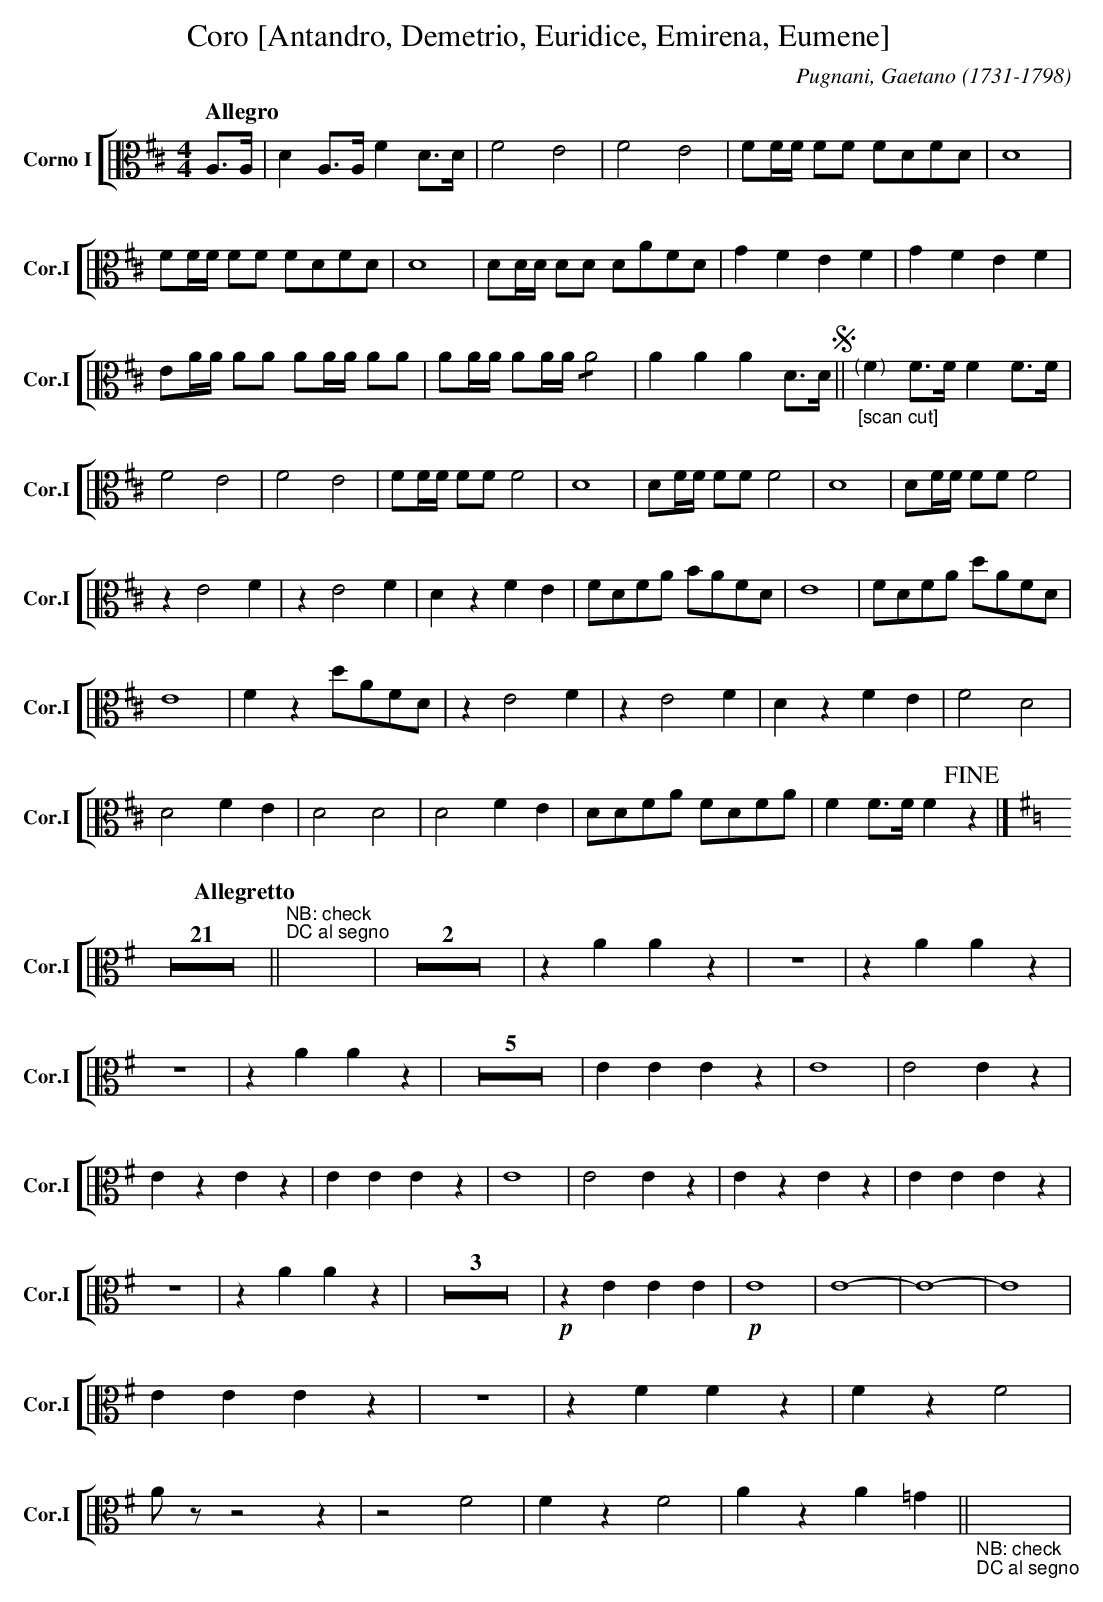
X:1
T:Coro [Antandro, Demetrio, Euridice, Emirena, Eumene]
C:Pugnani, Gaetano (1731-1798)
M:4/4
L:1/4
K:D
V: 1 clef=alto name="Corno I" sname="Cor.I"
%%staves [( 1 )]
[Q:"Allegro"] A,/>A,/ | D A,/>A,/  F D/>D/ | F2E2 | F2E2 | F/F//F// F/F/ F/D/F/D/ | D4 | F/F//F// F/F/ F/D/F/D/ |\
   D4 | D/D//D// D/D/ D/A/F/D/ | GFEF | GFEF  | E/A//A// A/A/ A/A//A// A/A/ | A/A//A// A/A//A// !/!A2 | AAA D/>D/ !segno!||\
   "_[scan cut]" "<(" ">)" F F/>F/ F F/>F/ | F2E2 |  F2E2 | F/F//F// F/F/ F2 | D4 | D/F//F// F/F/ F2 | \
   D4 | D/F//F// F/F/ F2 | zE2F | zE2F | DzFE | F/D/F/A/ B/A/F/D/ | E4 |\
   F/D/F/A/ d/A/F/D/ | E4 | F z d/A/F/D/ | z E2 F |  z E2 F | DzFE | \
   F2D2 | D2FE | D2D2 | D2 FE | D/D/F/A/ F/D/F/A/ | F F/>F/ F !fine! z |] \
[Q:"Allegretto"][K:G] Z21 || "^NB: check" "^DC al segno" X | Z2 | zAAz | Z | zAAz | Z | zAAz | Z5 | \
   EEEz | E4 | E2Ez | EzEz | EEEz | E4 | E2Ez | EzEz | EEEz | Z | zA \
   Az | Z3 | !p!zEEE | !p!E4 | E4- | E4- | E4 | EEEz | Z | \
   zFFz | FzF2 | A/z/z2z | z2 F2 | FzF2 | AzA=G || "_NB: check" "_DC al segno" X | \
